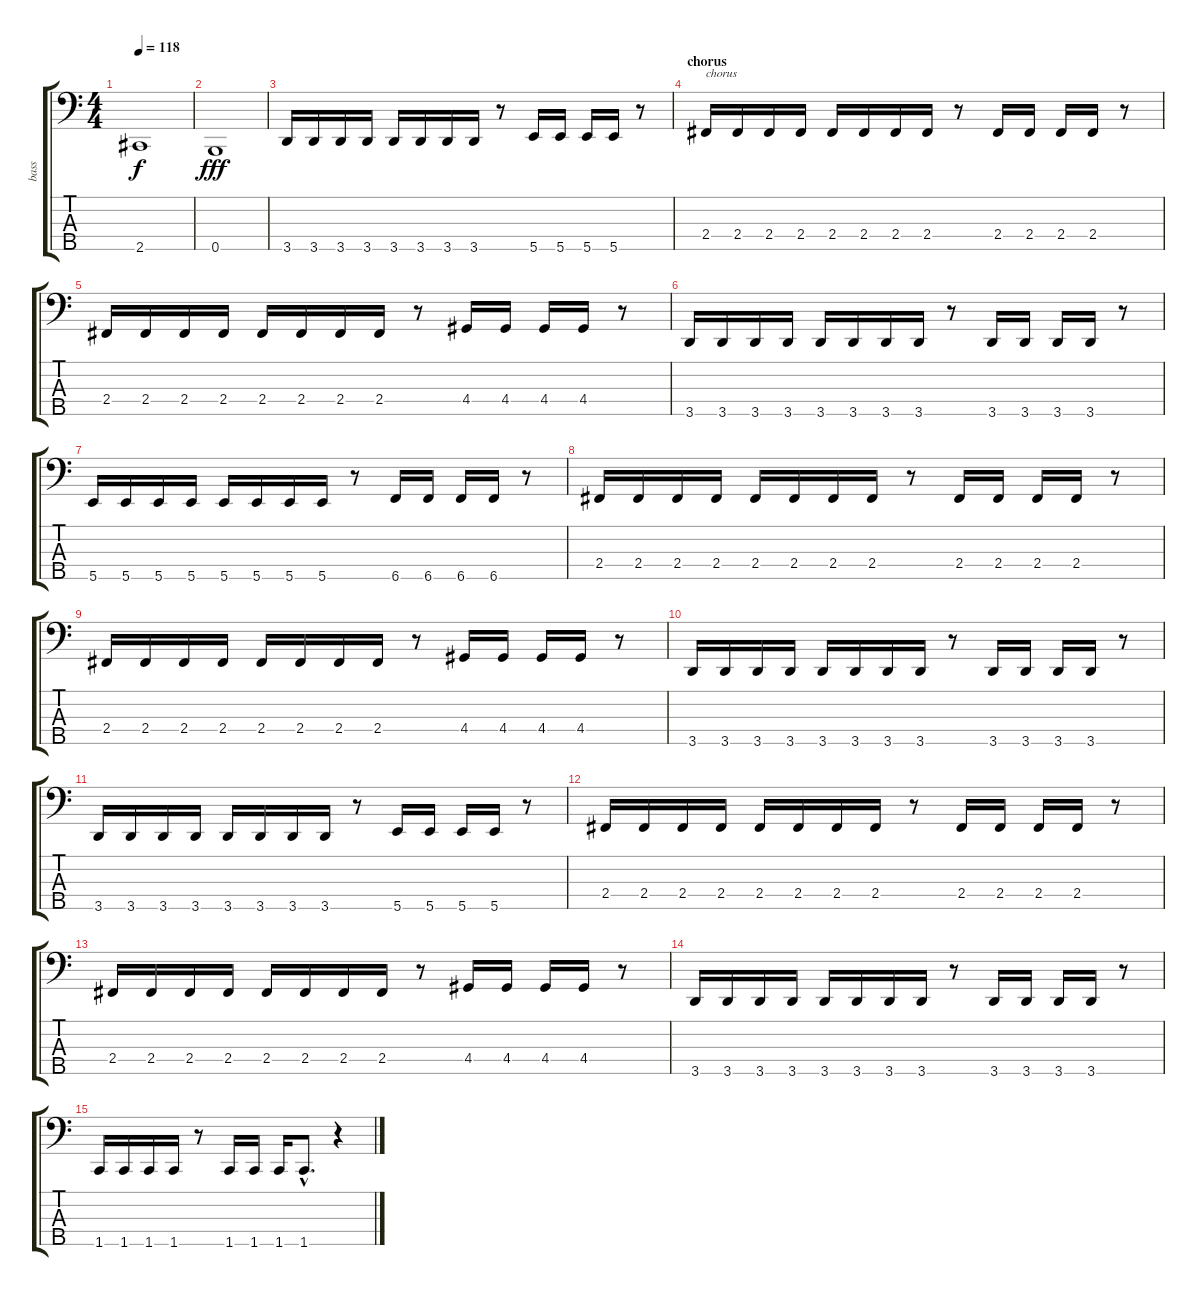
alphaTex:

\track ("bass" "bass") {instrument electricbassfinger}
\staff {score tabs}
\tuning (G2 D2 A1 E1 B0) {hide}
\ts (4 4)
\tempo 118
\clef f4
\ks c
2.5{t}.1{dy f} |
0.5.1{dy fff} |
3.5.16 3.5.16 3.5.16 3.5.16 3.5.16 3.5.16 3.5.16 3.5.16 r.8 5.5.16 5.5.16 5.5.16 5.5.16 r.8 |
\section ("" "chorus")
2.4.16{txt "chorus"} 2.4.16 2.4.16 2.4.16 2.4.16 2.4.16 2.4.16 2.4.16 r.8 2.4.16 2.4.16 2.4.16 2.4.16 r.8 |
2.4.16 2.4.16 2.4.16 2.4.16 2.4.16 2.4.16 2.4.16 2.4.16 r.8 4.4.16 4.4.16 4.4.16 4.4.16 r.8 |
3.5.16 3.5.16 3.5.16 3.5.16 3.5.16 3.5.16 3.5.16 3.5.16 r.8 3.5.16 3.5.16 3.5.16 3.5.16 r.8 |
5.5.16 5.5.16 5.5.16 5.5.16 5.5.16 5.5.16 5.5.16 5.5.16 r.8 6.5.16 6.5.16 6.5.16 6.5.16 r.8 |
2.4.16 2.4.16 2.4.16 2.4.16 2.4.16 2.4.16 2.4.16 2.4.16 r.8 2.4.16 2.4.16 2.4.16 2.4.16 r.8 |
2.4.16 2.4.16 2.4.16 2.4.16 2.4.16 2.4.16 2.4.16 2.4.16 r.8 4.4.16 4.4.16 4.4.16 4.4.16 r.8 |
3.5.16 3.5.16 3.5.16 3.5.16 3.5.16 3.5.16 3.5.16 3.5.16 r.8 3.5.16 3.5.16 3.5.16 3.5.16 r.8 |
3.5.16 3.5.16 3.5.16 3.5.16 3.5.16 3.5.16 3.5.16 3.5.16 r.8 5.5.16 5.5.16 5.5.16 5.5.16 r.8 |
2.4.16 2.4.16 2.4.16 2.4.16 2.4.16 2.4.16 2.4.16 2.4.16 r.8 2.4.16 2.4.16 2.4.16 2.4.16 r.8 |
2.4.16 2.4.16 2.4.16 2.4.16 2.4.16 2.4.16 2.4.16 2.4.16 r.8 4.4.16 4.4.16 4.4.16 4.4.16 r.8 |
3.5.16 3.5.16 3.5.16 3.5.16 3.5.16 3.5.16 3.5.16 3.5.16 r.8 3.5.16 3.5.16 3.5.16 3.5.16 r.8 |
1.5.16 1.5.16 1.5.16 1.5.16 r.8 1.5.16 1.5.16 1.5.16 1.5{hac}.8{d} r.4
